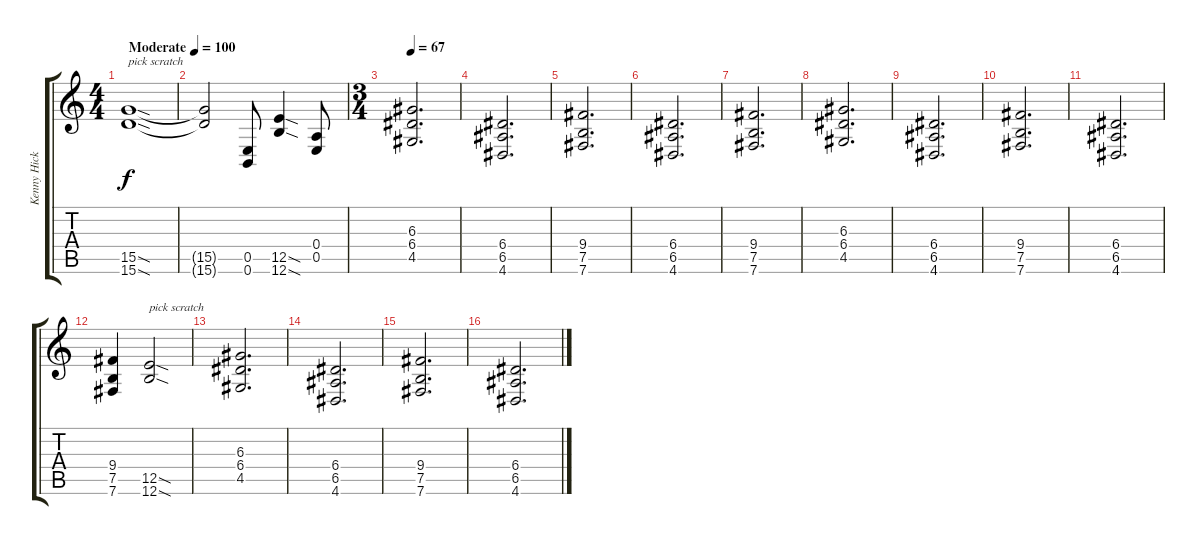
\track ("Kenny Hickey" "Kenny Hick") {instrument distortionguitar}
\staff {score tabs}
\tuning (B3 Gb3 D3 A2 E2 B1) {hide}
\ts (4 4)
\tempo (100 "Moderate")
\clef g2
\ks c
(15.5{sod} 15.6{sod}).1{txt "pick scratch" dy f instrument distortionguitar} |
(15.5{t} 15.6{t}).2 (0.5 0.6).8 (12.5{sod} 12.6{sod}).4 (0.4 0.5).8 |
\ts (3 4)
\tempo 67
(6.3 6.4 4.5).2{d} |
(6.4 6.5 4.6).2{d} |
(9.4 7.5 7.6).2{d} |
(6.4 6.5 4.6).2{d} |
(9.4 7.5 7.6).2{d} |
(6.3 6.4 4.5).2{d} |
(6.4 6.5 4.6).2{d} |
(9.4 7.5 7.6).2{d} |
(6.4 6.5 4.6).2{d} |
(9.4 7.5 7.6).4 (12.5{sod} 12.6{sod}).2{txt "pick scratch"} |
(6.3 6.4 4.5).2{d} |
(6.4 6.5 4.6).2{d} |
(9.4 7.5 7.6).2{d} |
(6.4 6.5 4.6).2{d}
